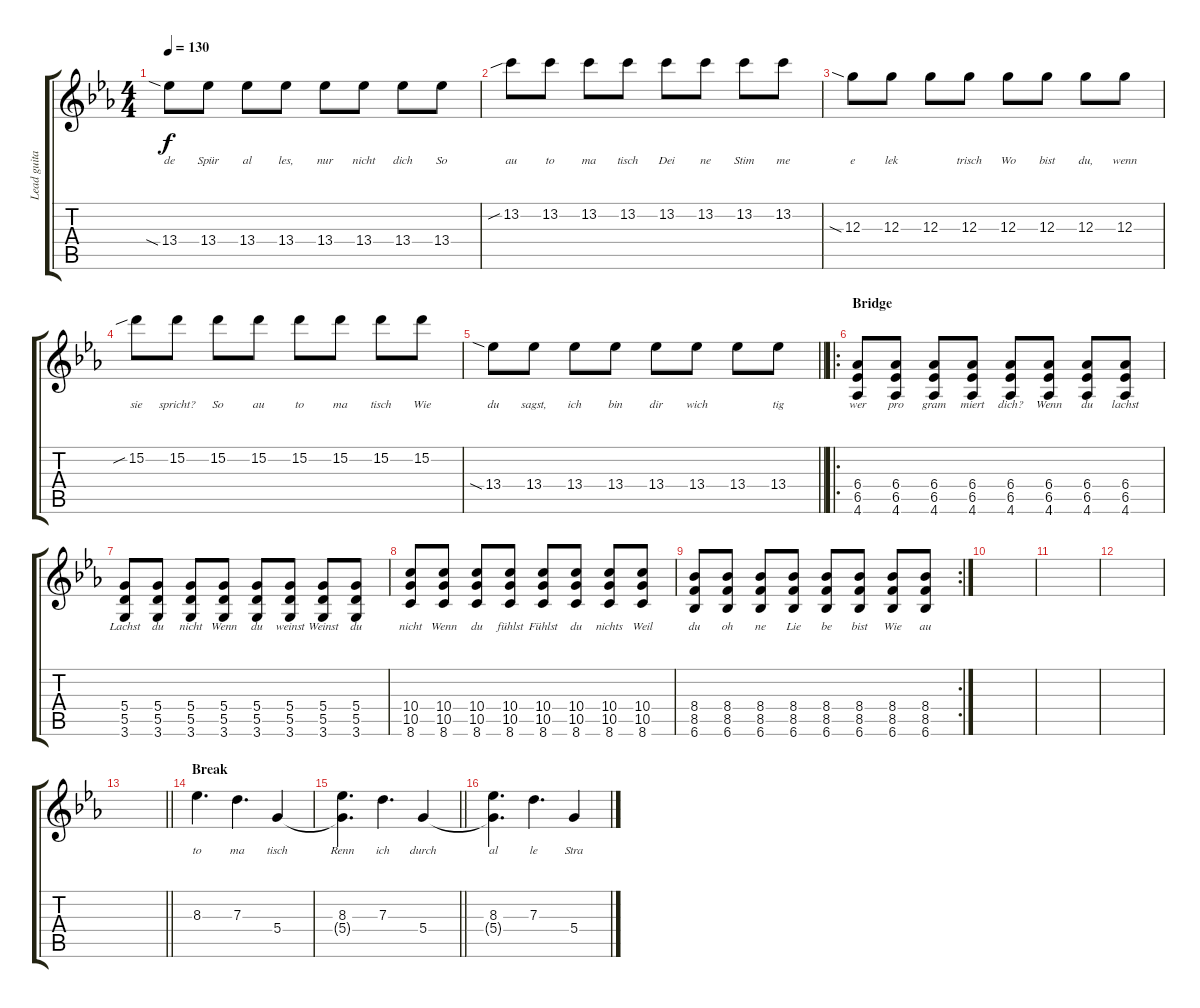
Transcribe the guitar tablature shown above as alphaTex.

\track ("Lead guitar" "Lead guita") {instrument distortionguitar}
\staff {score tabs}
\tuning (E4 B3 G3 D3 A2 E2) {hide}
\ts (4 4)
\tempo 130
\clef g2
\ks eb
13.4{sia}.8{lyrics (0 "de") lyrics (1 "") lyrics (2 "") lyrics (3 "") lyrics (4 "") dy f} 13.4.8{lyrics (0 "Spür") lyrics (1 "") lyrics (2 "") lyrics (3 "") lyrics (4 "")} 13.4.8{lyrics (0 "al") lyrics (1 "") lyrics (2 "") lyrics (3 "") lyrics (4 "")} 13.4.8{lyrics (0 "les,") lyrics (1 "") lyrics (2 "") lyrics (3 "") lyrics (4 "")} 13.4.8{lyrics (0 "nur") lyrics (1 "") lyrics (2 "") lyrics (3 "") lyrics (4 "")} 13.4.8{lyrics (0 "nicht") lyrics (1 "") lyrics (2 "") lyrics (3 "") lyrics (4 "")} 13.4.8{lyrics (0 "dich") lyrics (1 "") lyrics (2 "") lyrics (3 "") lyrics (4 "")} 13.4.8{lyrics (0 "So") lyrics (1 "") lyrics (2 "") lyrics (3 "") lyrics (4 "")} |
13.2{sib}.8{lyrics (0 "au") lyrics (1 "") lyrics (2 "") lyrics (3 "") lyrics (4 "")} 13.2.8{lyrics (0 "to") lyrics (1 "") lyrics (2 "") lyrics (3 "") lyrics (4 "")} 13.2.8{lyrics (0 "ma") lyrics (1 "") lyrics (2 "") lyrics (3 "") lyrics (4 "")} 13.2.8{lyrics (0 "tisch") lyrics (1 "") lyrics (2 "") lyrics (3 "") lyrics (4 "")} 13.2.8{lyrics (0 "Dei") lyrics (1 "") lyrics (2 "") lyrics (3 "") lyrics (4 "")} 13.2.8{lyrics (0 "ne") lyrics (1 "") lyrics (2 "") lyrics (3 "") lyrics (4 "")} 13.2.8{lyrics (0 "Stim") lyrics (1 "") lyrics (2 "") lyrics (3 "") lyrics (4 "")} 13.2.8{lyrics (0 "me") lyrics (1 "") lyrics (2 "") lyrics (3 "") lyrics (4 "")} |
12.3{sia}.8{lyrics (0 "e") lyrics (1 "") lyrics (2 "") lyrics (3 "") lyrics (4 "")} 12.3.8{lyrics (0 "lek") lyrics (1 "") lyrics (2 "") lyrics (3 "") lyrics (4 "")} 12.3.8{lyrics (0 "") lyrics (1 "") lyrics (2 "") lyrics (3 "") lyrics (4 "")} 12.3.8{lyrics (0 "trisch") lyrics (1 "") lyrics (2 "") lyrics (3 "") lyrics (4 "")} 12.3.8{lyrics (0 "Wo") lyrics (1 "") lyrics (2 "") lyrics (3 "") lyrics (4 "")} 12.3.8{lyrics (0 "bist") lyrics (1 "") lyrics (2 "") lyrics (3 "") lyrics (4 "")} 12.3.8{lyrics (0 "du,") lyrics (1 "") lyrics (2 "") lyrics (3 "") lyrics (4 "")} 12.3.8{lyrics (0 "wenn") lyrics (1 "") lyrics (2 "") lyrics (3 "") lyrics (4 "")} |
15.2{sib}.8{lyrics (0 "sie") lyrics (1 "") lyrics (2 "") lyrics (3 "") lyrics (4 "")} 15.2.8{lyrics (0 "spricht?") lyrics (1 "") lyrics (2 "") lyrics (3 "") lyrics (4 "")} 15.2.8{lyrics (0 "So") lyrics (1 "") lyrics (2 "") lyrics (3 "") lyrics (4 "")} 15.2.8{lyrics (0 "au") lyrics (1 "") lyrics (2 "") lyrics (3 "") lyrics (4 "")} 15.2.8{lyrics (0 "to") lyrics (1 "") lyrics (2 "") lyrics (3 "") lyrics (4 "")} 15.2.8{lyrics (0 "ma") lyrics (1 "") lyrics (2 "") lyrics (3 "") lyrics (4 "")} 15.2.8{lyrics (0 "tisch") lyrics (1 "") lyrics (2 "") lyrics (3 "") lyrics (4 "")} 15.2.8{lyrics (0 "Wie") lyrics (1 "") lyrics (2 "") lyrics (3 "") lyrics (4 "")} |
\barLineRight lightlight
13.4{sia}.8{lyrics (0 "du") lyrics (1 "") lyrics (2 "") lyrics (3 "") lyrics (4 "")} 13.4.8{lyrics (0 "sagst,") lyrics (1 "") lyrics (2 "") lyrics (3 "") lyrics (4 "")} 13.4.8{lyrics (0 "ich") lyrics (1 "") lyrics (2 "") lyrics (3 "") lyrics (4 "")} 13.4.8{lyrics (0 "bin") lyrics (1 "") lyrics (2 "") lyrics (3 "") lyrics (4 "")} 13.4.8{lyrics (0 "dir") lyrics (1 "") lyrics (2 "") lyrics (3 "") lyrics (4 "")} 13.4.8{lyrics (0 "wich") lyrics (1 "") lyrics (2 "") lyrics (3 "") lyrics (4 "")} 13.4.8{lyrics (0 "") lyrics (1 "") lyrics (2 "") lyrics (3 "") lyrics (4 "")} 13.4.8{lyrics (0 "tig") lyrics (1 "") lyrics (2 "") lyrics (3 "") lyrics (4 "")} |
\ro
\section ("" "Bridge")
(6.4 6.5 4.6).8{lyrics (0 "wer") lyrics (1 "") lyrics (2 "") lyrics (3 "") lyrics (4 "")} (6.4 6.5 4.6).8{lyrics (0 "pro") lyrics (1 "") lyrics (2 "") lyrics (3 "") lyrics (4 "")} (6.4 6.5 4.6).8{lyrics (0 "gram") lyrics (1 "") lyrics (2 "") lyrics (3 "") lyrics (4 "")} (6.4 6.5 4.6).8{lyrics (0 "miert") lyrics (1 "") lyrics (2 "") lyrics (3 "") lyrics (4 "")} (6.4 6.5 4.6).8{lyrics (0 "dich?") lyrics (1 "") lyrics (2 "") lyrics (3 "") lyrics (4 "")} (6.4 6.5 4.6).8{lyrics (0 "Wenn") lyrics (1 "") lyrics (2 "") lyrics (3 "") lyrics (4 "")} (6.4 6.5 4.6).8{lyrics (0 "du") lyrics (1 "") lyrics (2 "") lyrics (3 "") lyrics (4 "")} (6.4 6.5 4.6).8{lyrics (0 "lachst") lyrics (1 "") lyrics (2 "") lyrics (3 "") lyrics (4 "")} |
(5.4 5.5 3.6).8{lyrics (0 "Lachst") lyrics (1 "") lyrics (2 "") lyrics (3 "") lyrics (4 "")} (5.4 5.5 3.6).8{lyrics (0 "du") lyrics (1 "") lyrics (2 "") lyrics (3 "") lyrics (4 "")} (5.4 5.5 3.6).8{lyrics (0 "nicht") lyrics (1 "") lyrics (2 "") lyrics (3 "") lyrics (4 "")} (5.4 5.5 3.6).8{lyrics (0 "Wenn") lyrics (1 "") lyrics (2 "") lyrics (3 "") lyrics (4 "")} (5.4 5.5 3.6).8{lyrics (0 "du") lyrics (1 "") lyrics (2 "") lyrics (3 "") lyrics (4 "")} (5.4 5.5 3.6).8{lyrics (0 "weinst") lyrics (1 "") lyrics (2 "") lyrics (3 "") lyrics (4 "")} (5.4 5.5 3.6).8{lyrics (0 "Weinst") lyrics (1 "") lyrics (2 "") lyrics (3 "") lyrics (4 "")} (5.4 5.5 3.6).8{lyrics (0 "du") lyrics (1 "") lyrics (2 "") lyrics (3 "") lyrics (4 "")} |
(10.4 10.5 8.6).8{lyrics (0 "nicht") lyrics (1 "") lyrics (2 "") lyrics (3 "") lyrics (4 "")} (10.4 10.5 8.6).8{lyrics (0 "Wenn") lyrics (1 "") lyrics (2 "") lyrics (3 "") lyrics (4 "")} (10.4 10.5 8.6).8{lyrics (0 "du") lyrics (1 "") lyrics (2 "") lyrics (3 "") lyrics (4 "")} (10.4 10.5 8.6).8{lyrics (0 "fühlst") lyrics (1 "") lyrics (2 "") lyrics (3 "") lyrics (4 "")} (10.4 10.5 8.6).8{lyrics (0 "Fühlst") lyrics (1 "") lyrics (2 "") lyrics (3 "") lyrics (4 "")} (10.4 10.5 8.6).8{lyrics (0 "du") lyrics (1 "") lyrics (2 "") lyrics (3 "") lyrics (4 "")} (10.4 10.5 8.6).8{lyrics (0 "nichts") lyrics (1 "") lyrics (2 "") lyrics (3 "") lyrics (4 "")} (10.4 10.5 8.6).8{lyrics (0 "Weil") lyrics (1 "") lyrics (2 "") lyrics (3 "") lyrics (4 "")} |
\rc 2
(8.4 8.5 6.6).8{lyrics (0 "du") lyrics (1 "") lyrics (2 "") lyrics (3 "") lyrics (4 "")} (8.4 8.5 6.6).8{lyrics (0 "oh") lyrics (1 "") lyrics (2 "") lyrics (3 "") lyrics (4 "")} (8.4 8.5 6.6).8{lyrics (0 "ne") lyrics (1 "") lyrics (2 "") lyrics (3 "") lyrics (4 "")} (8.4 8.5 6.6).8{lyrics (0 "Lie") lyrics (1 "") lyrics (2 "") lyrics (3 "") lyrics (4 "")} (8.4 8.5 6.6).8{lyrics (0 "be") lyrics (1 "") lyrics (2 "") lyrics (3 "") lyrics (4 "")} (8.4 8.5 6.6).8{lyrics (0 "bist") lyrics (1 "") lyrics (2 "") lyrics (3 "") lyrics (4 "")} (8.4 8.5 6.6).8{lyrics (0 "Wie") lyrics (1 "") lyrics (2 "") lyrics (3 "") lyrics (4 "")} (8.4 8.5 6.6).8{lyrics (0 "au") lyrics (1 "") lyrics (2 "") lyrics (3 "") lyrics (4 "")} |
|
|
|
\barLineRight lightlight
|
\section ("" "Break")
8.3.4{d lyrics (0 "to") lyrics (1 "") lyrics (2 "") lyrics (3 "") lyrics (4 "") instrument electricguitarclean} 7.3.4{d lyrics (0 "ma") lyrics (1 "") lyrics (2 "") lyrics (3 "") lyrics (4 "")} 5.4.4{lyrics (0 "tisch") lyrics (1 "") lyrics (2 "") lyrics (3 "") lyrics (4 "")} |
\barLineRight lightlight
(8.3 5.4{t}).4{d lyrics (0 "Renn") lyrics (1 "") lyrics (2 "") lyrics (3 "") lyrics (4 "")} 7.3.4{d lyrics (0 "ich") lyrics (1 "") lyrics (2 "") lyrics (3 "") lyrics (4 "")} 5.4.4{lyrics (0 "durch") lyrics (1 "") lyrics (2 "") lyrics (3 "") lyrics (4 "")} |
(8.3 5.4{t}).4{d lyrics (0 "al") lyrics (1 "") lyrics (2 "") lyrics (3 "") lyrics (4 "")} 7.3.4{d lyrics (0 "le") lyrics (1 "") lyrics (2 "") lyrics (3 "") lyrics (4 "")} 5.4.4{lyrics (0 "Stra") lyrics (1 "") lyrics (2 "") lyrics (3 "") lyrics (4 "")}
